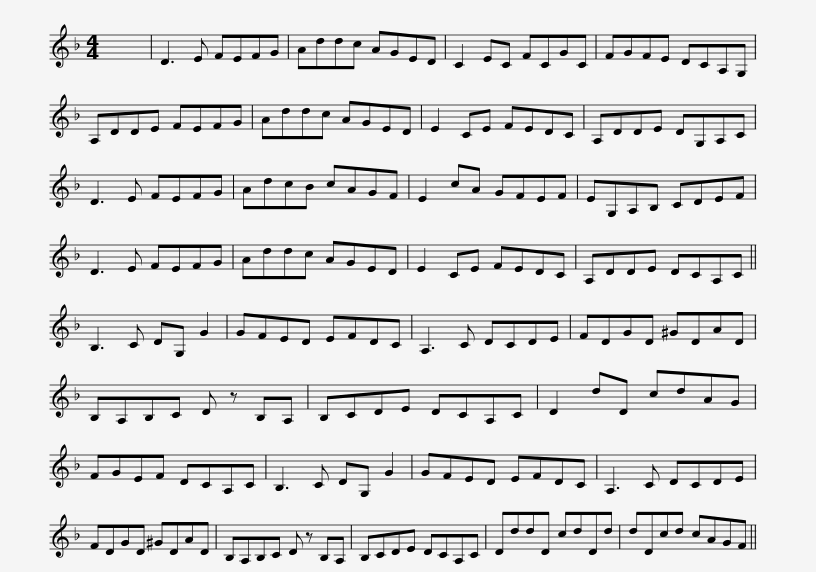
X:1
L:1/8
M:4/4
I:linebreak $
K:Dmin
V:1 treble
V:1
 x8 | D3 E FEFG | Addc AGED | C2 EC FCGC | FGFE DCA,G, | %5
 A,DDE FEFG |$ Addc AGED | E2 CE FEDC | A,DDE DG,A,C | D3 E FEFG | %10
 AdcB cAGF | E2 cA GFEF |$ EG,A,B, CDEF | D3 E FEFG | Addc AGED | %15
 E2 CE FEDC | A,DDE DCA,C ||$ B,3 C DG, G2 | GFED EFDC | A,3 C DCDE | %20
 FDGD ^GDAD | B,A,B,C D z B,A, |$ B,CDE DCA,C | D2 dD cdAG | FGEF DCA,C | %25
 B,3 C DG, G2 | GFED EFDC |$ A,3 C DCDE | FDGD ^GDAD | B,A,B,C D z B,A, | %30
 B,CDE DCA,C | DddD cdDd |$ dDcd cAGF || %33
